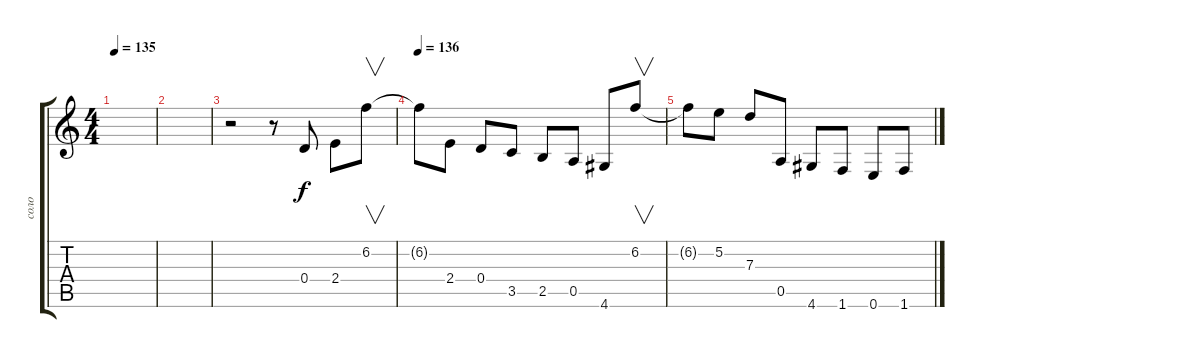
\track ("соло" "соло") {instrument distortionguitar}
\staff {score tabs}
\tuning (E4 B3 G3 D3 A2 E2) {hide}
\ts (4 4)
\tempo 135
\clef g2
\ks c
|
|
r.2 r.8 0.4.8 2.4.8 6.2.8{v} |
\tempo 136
6.2{t}.8 2.4.8 0.4.8 3.5.8 2.5.8 0.5.8 4.6.8 6.2.8{v} |
6.2{t}.8 5.2.8 7.3.8 0.5.8 4.6.8 1.6.8 0.6.8 1.6.8
